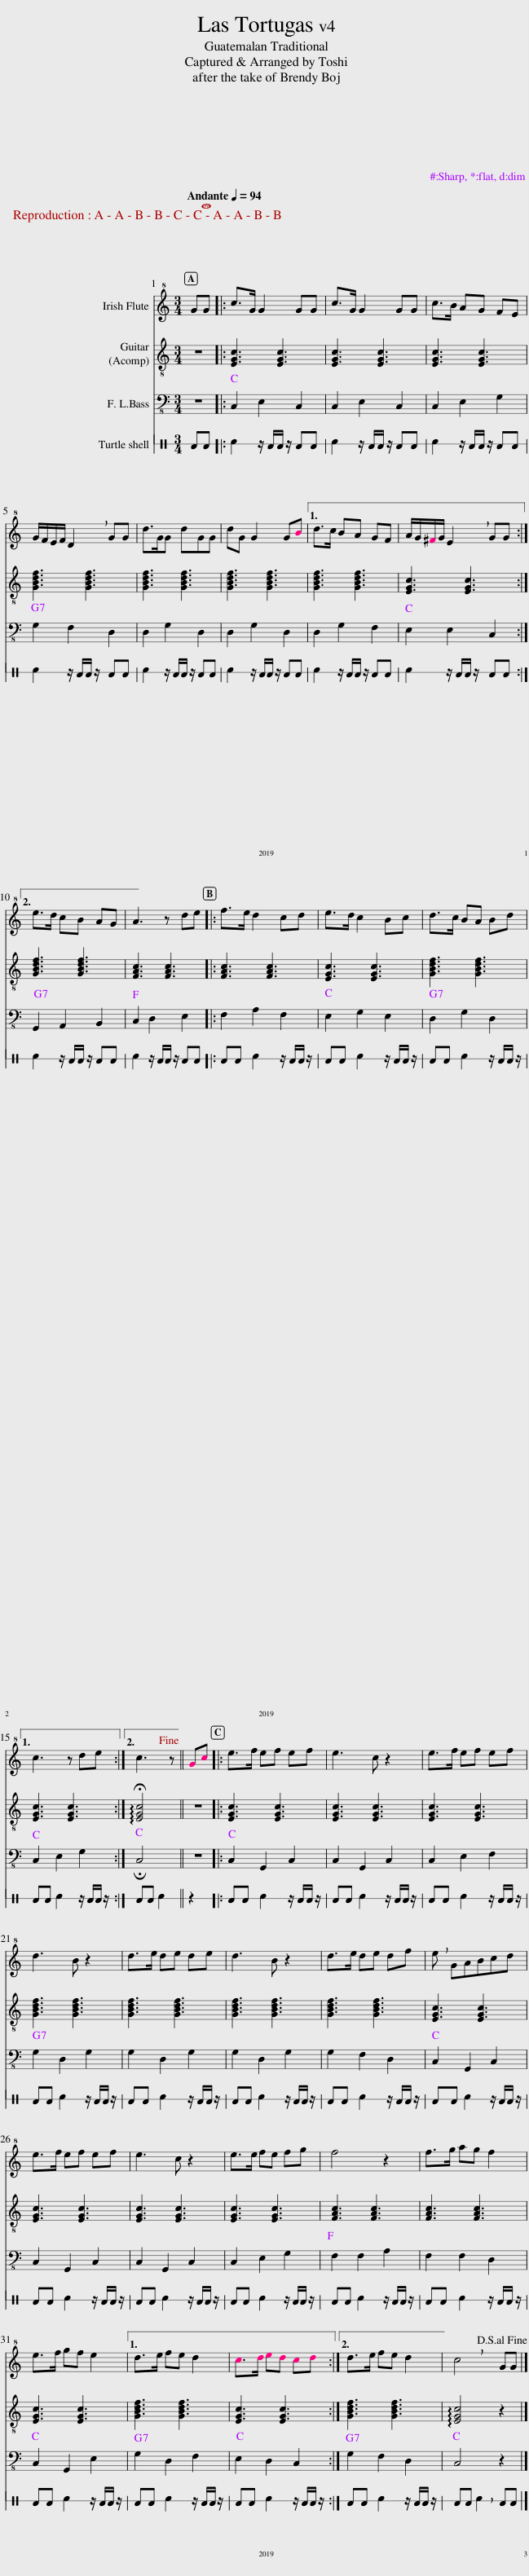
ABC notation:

X:1
%%score 1 2 3 4
L:1/8
Q:1/4=94
M:3/4
I:linebreak $
K:C
V:1 treble+8
V:2 treble-8
V:3 bass-8
V:4 perc stafflines=1
K:none
V:1
 GG |:S c>G G2 GG | c>G G2 GG | c>B AG FE |$ G/F/E/F/ !breath!D2 GG | %5
 d>GG dGG | dG G2 GB |1 d>c BA GF | A/G/^F/G/ !breath!E2 GG :|2$ e>d cB AG || %10
 A3 z de |: f>e d2 cd | e>d c2 Bc | d>c BA Bd |1$ c3 z de :|2 %15
 c3 z!fine! || Gc |: e>f ef ef | e3 c z2 | e>f ef ef |$ %20
 d3 B z2 | d>e de de | d3 B z2 | d>e de df | !breath!e GABcd |$ %25
 e>f ef ef | e3 c z2 | e>e fe fg | f4 z2 | f>g ag f2 |$ %30
 e>f gf e2 |1 d>e fe d2 | c>d ed cd :|2 d>e fe d2 || !breath!c4 GG!D.S.! |] %35
V:2
 z2 |: [EGc]3 [EGc]3 | [EGc]3 [EGc]3 | [EGc]3 [EGc]3 |$ [GBdf]3 [GBdf]3 | %5
 [GBdf]3 [GBdf]3 | [GBdf]3 [GBdf]3 |1 [GBdf]3 [GBdf]3 | [EGc]3 [EGc]3 :|2$ [GBdf]3 [GBdf]3 || %10
 [FAc]3 [FAc]3 |: [FAc]3 [FAc]3 | [EGc]3 [EGc]3 | [GBdf]3 [GBdf]3 |1$ [EGc]3 [EGc]3 :|2 %15
 !arpeggio!!fermata![EGc]4 || z2 |: [EGc]3 [EGc]3 | [EGc]3 [EGc]3 | [EGc]3 [EGc]3 |$ %20
 [GBdf]3 [GBdf]3 | [GBdf]3 [GBdf]3 | [GBdf]3 [GBdf]3 | [GBdf]3 [GBdf]3 | [EGc]3 [EGc]3 |$ %25
 [EGc]3 [EGc]3 | [EGc]3 [EGc]3 | [EGc]3 [EGc]3 | [FAc]3 [FAc]3 | [FAc]3 [FAc]3 |$ %30
 [EGc]3 [EGc]3 |1 [GBdf]3 [GBdf]3 | [EGc]3 [EGc]3 :|2 [GBdf]3 [GBdf]3 || !arpeggio![EGc]4 z2 |] %35
V:3
 z2 |: C,2 E,2 C,2 | C,2 E,2 C,2 | C,2 E,2 G,2 |$ G,2 F,2 D,2 | %5
 D,2 G,2 D,2 | D,2 G,2 D,2 |1 D,2 G,2 F,2 | E,2 E,2 C,2 :|2$ G,,2 A,,2 B,,2 || %10
 C,2 D,2 E,2 |: F,2 A,2 F,2 | E,2 G,2 E,2 | D,2 G,2 D,2 |1$ C,2 E,2 G,2 :|2 %15
 !fermata!C,4 || z2 |: C,2 G,,2 C,2 | C,2 G,,2 C,2 | C,2 E,2 F,2 |$ %20
 G,2 D,2 G,2 | G,2 D,2 G,2 | G,2 D,2 G,2 | G,2 F,2 D,2 | C,2 G,,2 C,2 |$ %25
 C,2 G,,2 C,2 | C,2 G,,2 C,2 | C,2 E,2 G,2 | F,2 F,2 A,2 | F,2 F,2 D,2 |$ %30
 C,2 G,,2 E,2 |1 G,2 D,2 F,2 | E,2 D,2 C,2 :|2 G,2 F,2 D,2 || C,4 z2 |] %35
V:4
 DD |: F2 z/ D/D/ z/ DD | F2 z/ D/D/ z/ DD | F2 z/ D/D/ z/ DD |$ F2 z/ D/D/ z/ DD | %5
 F2 z/ D/D/ z/ DD | F2 z/ D/D/ z/ DD |1 F2 z/ D/D/ z/ DD | F2 z/ D/D/ z/ DD :|2$ F2 z/ D/D/ z/ DD || %10
 F2 z/ D/D/ z/ DD |: DD F2 z/ D/D/ z/ | DD F2 z/ D/D/ z/ | DD F2 z/ D/D/ z/ |1$ DD F2 z/ D/D/ z/ :|2 %15
 DD F2 || z2 |: DD F2 z/ D/D/ z/ | DD F2 z/ D/D/ z/ | DD F2 z/ D/D/ z/ |$ %20
 DD F2 z/ D/D/ z/ | DD F2 z/ D/D/ z/ | DD F2 z/ D/D/ z/ | DD F2 z/ D/D/ z/ | DD F2 z/ D/D/ z/ |$ %25
 DD F2 z/ D/D/ z/ | DD F2 z/ D/D/ z/ | DD F2 z/ D/D/ z/ | DD F2 z/ D/D/ z/ | DD F2 z/ D/D/ z/ |$ %30
 DD F2 z/ D/D/ z/ |1 DD F2 z/ D/D/ z/ | DD F2 z/ D/D/ z/ :|2 DD F2 z/ D/D/ z/ || DD !breath!F2 DD |] %35
